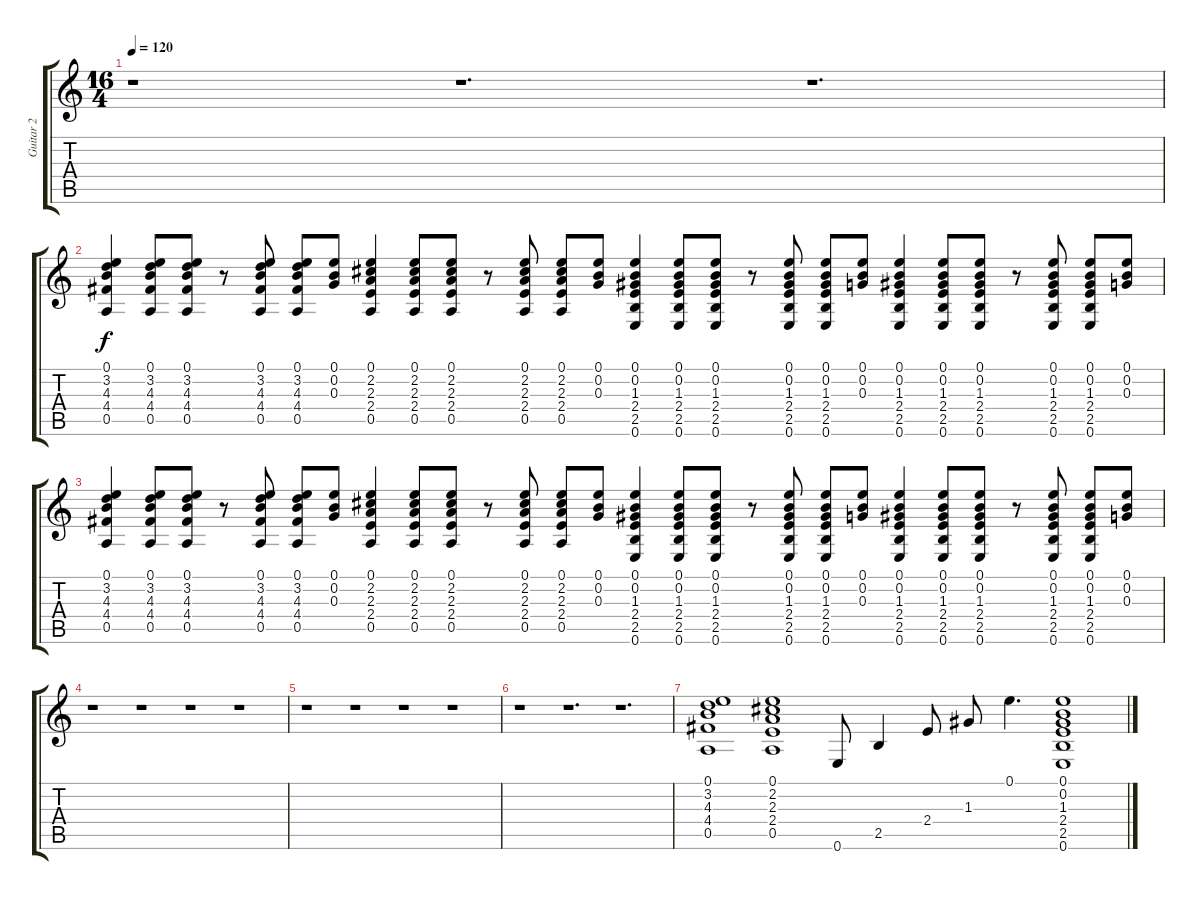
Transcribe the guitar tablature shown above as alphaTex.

\track ("Guitar 2" "Guitar 2") {instrument acousticguitarsteel}
\staff {score tabs}
\tuning (E4 B3 G3 D3 A2 E2) {hide}
\ts (16 4)
\tempo 120
\clef g2
\ks c
r.1{dy f} r.1{d} r.1{d} |
(0.1 3.2 4.3 4.4 0.5).4 (0.1 3.2 4.3 4.4 0.5).8 (0.1 3.2 4.3 4.4 0.5).8 r.8 (0.1 3.2 4.3 4.4 0.5).8 (0.1 3.2 4.3 4.4 0.5).8 (0.1 0.2 0.3).8 (0.1 2.2 2.3 2.4 0.5).4 (0.1 2.2 2.3 2.4 0.5).8 (0.1 2.2 2.3 2.4 0.5).8 r.8 (0.1 2.2 2.3 2.4 0.5).8 (0.1 2.2 2.3 2.4 0.5).8 (0.1 0.2 0.3).8 (0.1 0.2 1.3 2.4 2.5 0.6).4 (0.1 0.2 1.3 2.4 2.5 0.6).8 (0.1 0.2 1.3 2.4 2.5 0.6).8 r.8 (0.1 0.2 1.3 2.4 2.5 0.6).8 (0.1 0.2 1.3 2.4 2.5 0.6).8 (0.1 0.2 0.3).8 (0.1 0.2 1.3 2.4 2.5 0.6).4 (0.1 0.2 1.3 2.4 2.5 0.6).8 (0.1 0.2 1.3 2.4 2.5 0.6).8 r.8 (0.1 0.2 1.3 2.4 2.5 0.6).8 (0.1 0.2 1.3 2.4 2.5 0.6).8 (0.1 0.2 0.3).8 |
(0.1 3.2 4.3 4.4 0.5).4 (0.1 3.2 4.3 4.4 0.5).8 (0.1 3.2 4.3 4.4 0.5).8 r.8 (0.1 3.2 4.3 4.4 0.5).8 (0.1 3.2 4.3 4.4 0.5).8 (0.1 0.2 0.3).8 (0.1 2.2 2.3 2.4 0.5).4 (0.1 2.2 2.3 2.4 0.5).8 (0.1 2.2 2.3 2.4 0.5).8 r.8 (0.1 2.2 2.3 2.4 0.5).8 (0.1 2.2 2.3 2.4 0.5).8 (0.1 0.2 0.3).8 (0.1 0.2 1.3 2.4 2.5 0.6).4 (0.1 0.2 1.3 2.4 2.5 0.6).8 (0.1 0.2 1.3 2.4 2.5 0.6).8 r.8 (0.1 0.2 1.3 2.4 2.5 0.6).8 (0.1 0.2 1.3 2.4 2.5 0.6).8 (0.1 0.2 0.3).8 (0.1 0.2 1.3 2.4 2.5 0.6).4 (0.1 0.2 1.3 2.4 2.5 0.6).8 (0.1 0.2 1.3 2.4 2.5 0.6).8 r.8 (0.1 0.2 1.3 2.4 2.5 0.6).8 (0.1 0.2 1.3 2.4 2.5 0.6).8 (0.1 0.2 0.3).8 |
r.1 r.1 r.1 r.1 |
r.1 r.1 r.1 r.1 |
r.1 r.1{d} r.1{d} |
(0.1 3.2 4.3 4.4 0.5).1 (0.1 2.2 2.3 2.4 0.5).1 0.6.8 2.5.4 2.4.8 1.3.8 0.1.4{d} (0.1 0.2 1.3 2.4 2.5 0.6).1
